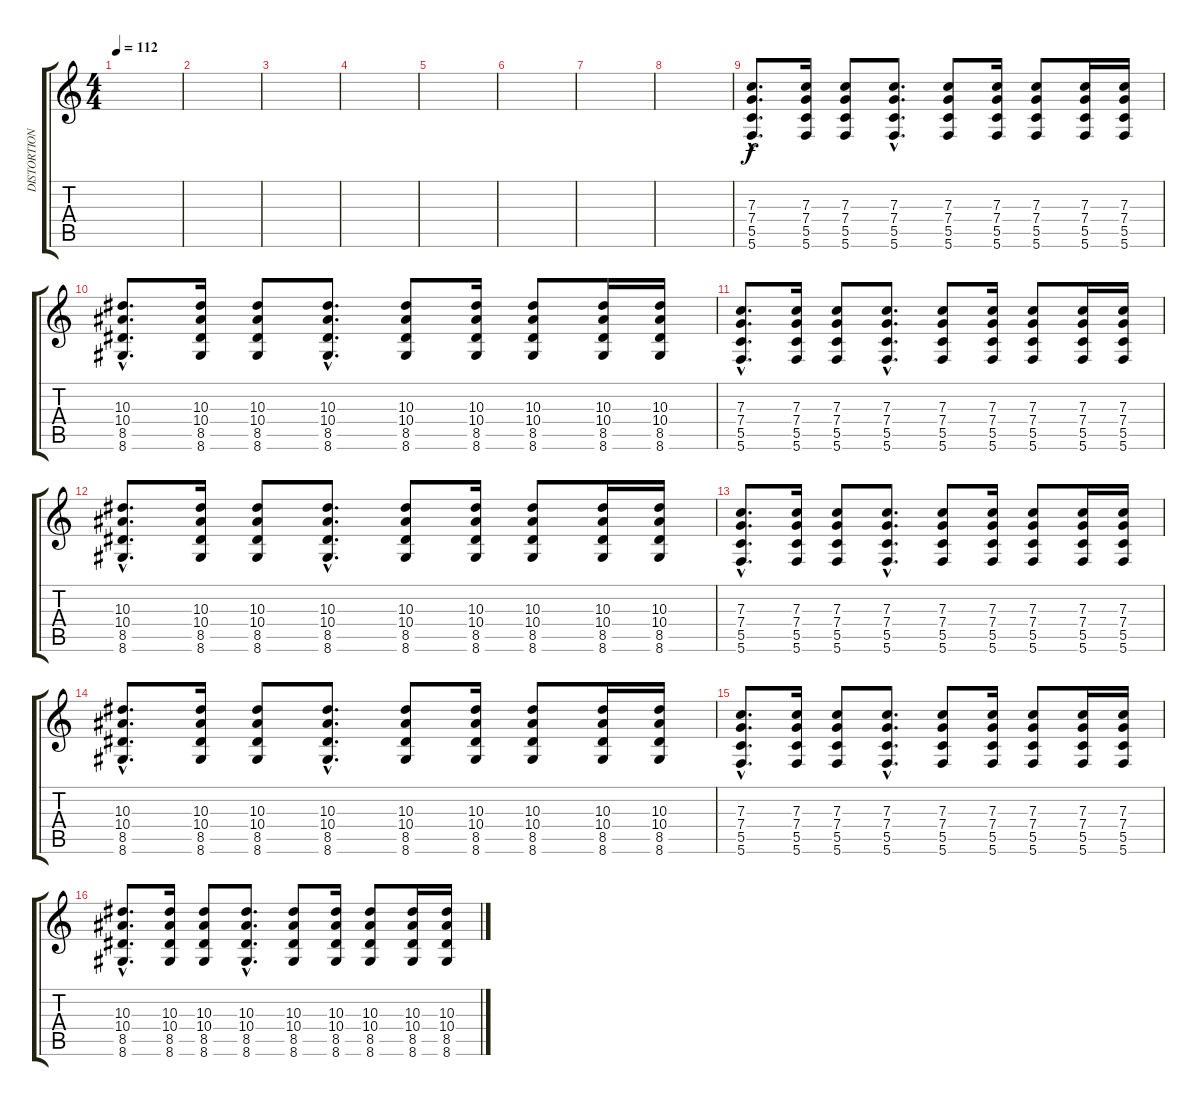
\track ("DISTORTION 1" "DISTORTION") {instrument overdrivenguitar}
\staff {score tabs}
\tuning (D4 A3 F3 C3 G2 C2) {hide}
\ts (4 4)
\tempo 112
\clef g2
\ks c
|
|
|
|
|
|
|
|
(7.3{hac} 7.4{hac} 5.5{hac} 5.6{hac}).8{d} (7.3 7.4 5.5 5.6).16 (7.3 7.4 5.5 5.6).8 (7.3{hac} 7.4{hac} 5.5{hac} 5.6{hac}).8{d} (7.3 7.4 5.5 5.6).8 (7.3 7.4 5.5 5.6).16 (7.3 7.4 5.5 5.6).8 (7.3 7.4 5.5 5.6).16 (7.3 7.4 5.5 5.6).16 |
(10.3{hac} 10.4{hac} 8.5{hac} 8.6{hac}).8{d} (10.3 10.4 8.5 8.6).16 (10.3 10.4 8.5 8.6).8 (10.3{hac} 10.4{hac} 8.5{hac} 8.6{hac}).8{d} (10.3 10.4 8.5 8.6).8 (10.3 10.4 8.5 8.6).16 (10.3 10.4 8.5 8.6).8 (10.3 10.4 8.5 8.6).16 (10.3 10.4 8.5 8.6).16 |
(7.3{hac} 7.4{hac} 5.5{hac} 5.6{hac}).8{d} (7.3 7.4 5.5 5.6).16 (7.3 7.4 5.5 5.6).8 (7.3{hac} 7.4{hac} 5.5{hac} 5.6{hac}).8{d} (7.3 7.4 5.5 5.6).8 (7.3 7.4 5.5 5.6).16 (7.3 7.4 5.5 5.6).8 (7.3 7.4 5.5 5.6).16 (7.3 7.4 5.5 5.6).16 |
(10.3{hac} 10.4{hac} 8.5{hac} 8.6{hac}).8{d} (10.3 10.4 8.5 8.6).16 (10.3 10.4 8.5 8.6).8 (10.3{hac} 10.4{hac} 8.5{hac} 8.6{hac}).8{d} (10.3 10.4 8.5 8.6).8 (10.3 10.4 8.5 8.6).16 (10.3 10.4 8.5 8.6).8 (10.3 10.4 8.5 8.6).16 (10.3 10.4 8.5 8.6).16 |
(7.3{hac} 7.4{hac} 5.5{hac} 5.6{hac}).8{d} (7.3 7.4 5.5 5.6).16 (7.3 7.4 5.5 5.6).8 (7.3{hac} 7.4{hac} 5.5{hac} 5.6{hac}).8{d} (7.3 7.4 5.5 5.6).8 (7.3 7.4 5.5 5.6).16 (7.3 7.4 5.5 5.6).8 (7.3 7.4 5.5 5.6).16 (7.3 7.4 5.5 5.6).16 |
(10.3{hac} 10.4{hac} 8.5{hac} 8.6{hac}).8{d} (10.3 10.4 8.5 8.6).16 (10.3 10.4 8.5 8.6).8 (10.3{hac} 10.4{hac} 8.5{hac} 8.6{hac}).8{d} (10.3 10.4 8.5 8.6).8 (10.3 10.4 8.5 8.6).16 (10.3 10.4 8.5 8.6).8 (10.3 10.4 8.5 8.6).16 (10.3 10.4 8.5 8.6).16 |
(7.3{hac} 7.4{hac} 5.5{hac} 5.6{hac}).8{d} (7.3 7.4 5.5 5.6).16 (7.3 7.4 5.5 5.6).8 (7.3{hac} 7.4{hac} 5.5{hac} 5.6{hac}).8{d} (7.3 7.4 5.5 5.6).8 (7.3 7.4 5.5 5.6).16 (7.3 7.4 5.5 5.6).8 (7.3 7.4 5.5 5.6).16 (7.3 7.4 5.5 5.6).16 |
(10.3{hac} 10.4{hac} 8.5{hac} 8.6{hac}).8{d} (10.3 10.4 8.5 8.6).16 (10.3 10.4 8.5 8.6).8 (10.3{hac} 10.4{hac} 8.5{hac} 8.6{hac}).8{d} (10.3 10.4 8.5 8.6).8 (10.3 10.4 8.5 8.6).16 (10.3 10.4 8.5 8.6).8 (10.3 10.4 8.5 8.6).16 (10.3 10.4 8.5 8.6).16
